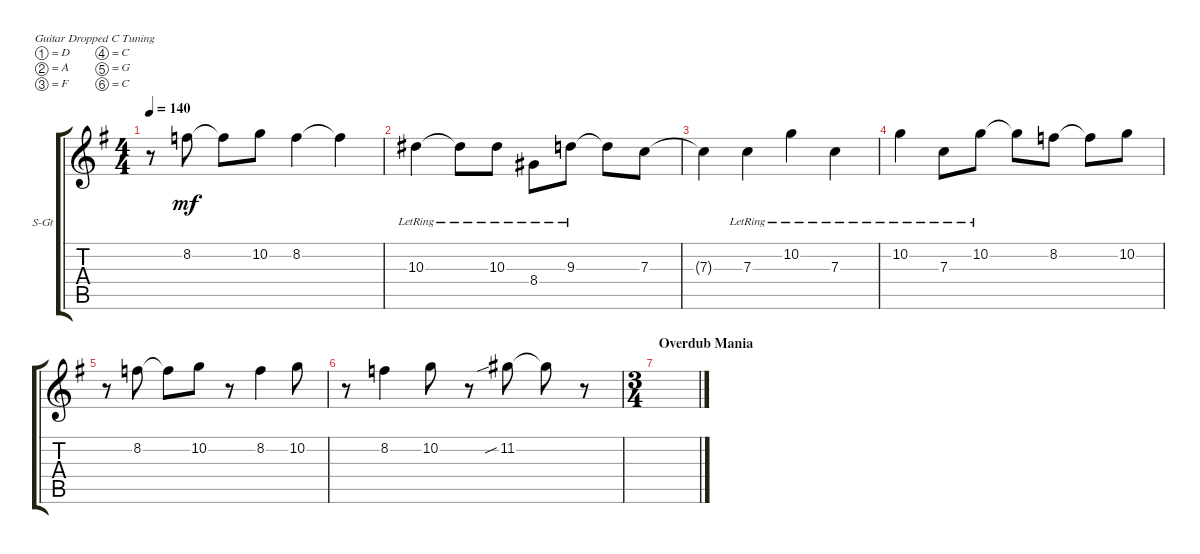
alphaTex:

\bracketExtendMode groupsimilarinstruments
\firstSystemTrackNameOrientation horizontal
\otherSystemsTrackNameOrientation horizontal
\track ("Steel Guitar" "S-Gt") {instrument acousticguitarsteel}
\staff {score tabs}
\tuning (D4 A3 F3 C3 G2 C2)
\ts (4 4)
\tempo 140
\clef g2
\ks eminor
r.8{dy mf} 8.2.8 8.2{t}.8 10.2.8 8.2.4 8.2{t}.4 |
10.3{lr}.4 10.3{lr t}.8 10.3{lr}.8 8.4{lr}.8 9.3{lr}.8 9.3{t}.8 7.3.8 |
7.3{t}.4 7.3{lr}.4 10.2{lr}.4 7.3{lr}.4 |
10.2{lr}.4 7.3{lr}.8 10.2{lr}.8 10.2{t}.8 8.2.8 8.2{t}.8 10.2.8 |
r.8 8.2.8 8.2{t}.8 10.2.8 r.8 8.2.4 10.2.8 |
r.8 8.2.4 10.2.8 r.8 11.2{sib}.8 11.2{t}.8 r.8 |
\ts (3 4)
\section ("" "Overdub Mania")
